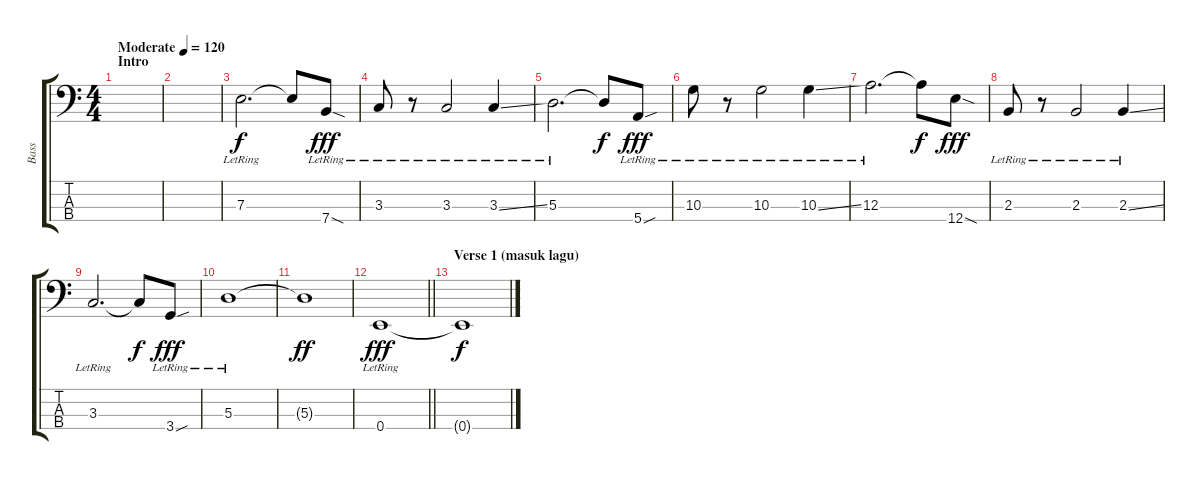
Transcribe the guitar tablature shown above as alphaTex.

\track ("Bass" "Bass") {instrument electricbassfinger}
\staff {score tabs}
\tuning (G2 D2 A1 E1) {hide}
\ts (4 4)
\section ("" "Intro")
\tempo (120 "Moderate")
\clef f4
\ks c
|
|
7.3{lr}.2{d} 7.3{t}.8{dy f} 7.4{sod lr}.8{dy fff} |
3.3{lr}.8 r.8 3.3{lr}.2 3.3{ss lr}.4 |
5.3{lr}.2{d} 5.3{t}.8{dy f} 5.4{sou lr}.8{dy fff} |
10.3{lr}.8 r.8 10.3{lr}.2 10.3{ss lr}.4 |
12.3{lr}.2{d} 12.3{t}.8{dy f} 12.4{sod}.8{dy fff} |
2.3{lr}.8 r.8 2.3{lr}.2 2.3{ss lr}.4 |
3.3{lr}.2{d} 3.3{t}.8{dy f} 3.4{sou lr}.8{dy fff} |
5.3{lr}.1 |
5.3{t}.1{dy ff} |
\barLineRight lightlight
0.4{lr}.1{dy fff} |
\section ("" "Verse 1 (masuk lagu)")
0.4{t}.1{dy f}
